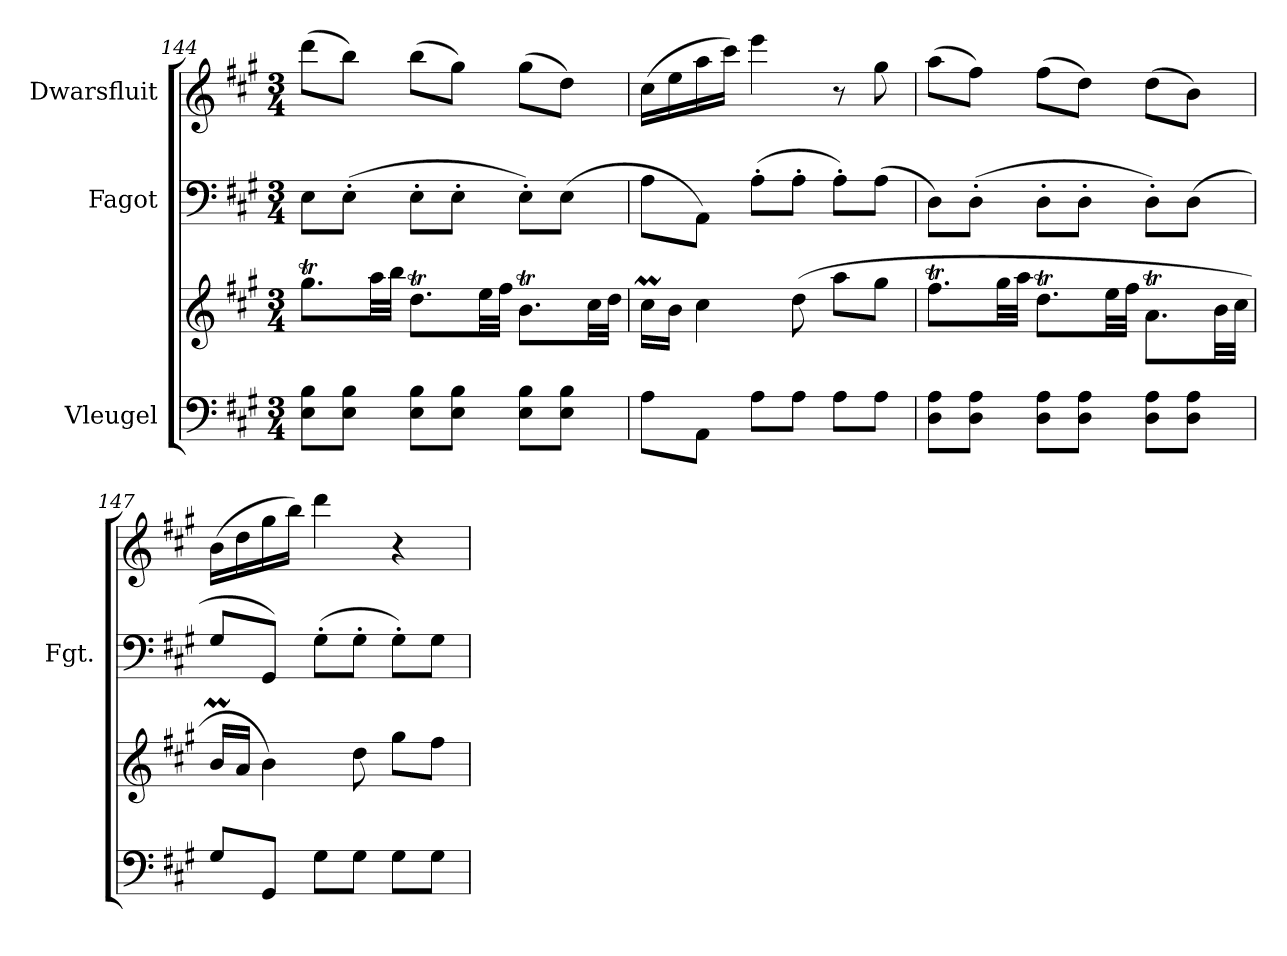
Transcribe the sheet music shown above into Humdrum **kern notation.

**kern	**kern	**kern	**kern
*part3	*part3	*part2	*part1
*staff4	*staff3	*staff2	*staff1
*I"Vleugel	*	*I"Fagot	*I"Dwarsfluit
*	*	*I'Fgt.	*
*clefF4	*clefG2	*clefF4	*clefG2
*k[f#c#g#]	*k[f#c#g#]	*k[f#c#g#]	*k[f#c#g#]
*M3/4	*M3/4	*M3/4	*M3/4
=144	=144	=144	=144
8E\ 8B\L	8.gg#t\L	8E\L	(8ddd\L
8E\ 8B\J	.	(8E'\J	8bb\J)
.	32aa\LL	.	.
.	32bb\JJJ	.	.
8E\ 8B\L	8.ddT\L	8E'\L	(8bb\L
8E\ 8B\J	.	8E'\J	8gg#\J)
.	32ee\LL	.	.
.	32ff#\JJJ	.	.
8E\ 8B\L	8.bT\L	8E'\L)	(8gg#\L
8E\ 8B\J	.	(8E\J	8dd\J)
.	32cc#\LL	.	.
.	32dd\JJJ	.	.
!!LO:LB:g=z
=145	=145	=145	=145
8A\L	16cc#m\LL	8A\L	(16cc#\LL
.	16b\JJ	.	16ee\
8AA\J	4cc#\	8AA\J)	16aa\
.	.	.	16ccc#\JJ)
8A\L	.	(8A'\L	4eee\
8A\J	(8dd\	8A'\J	.
8A\L	8aa\L	8A'\L)	8r
8A\J	8gg#\J	(8A\J	8gg#\
=146	=146	=146	=146
8D\ 8A\L	8.ff#T\L	8D\L)	(8aa\L
8D\ 8A\J	.	(8D'\J	8ff#\J)
.	32gg#\LL	.	.
.	32aa\JJJ	.	.
8D\ 8A\L	8.ddT\L	8D'\L	(8ff#\L
8D\ 8A\J	.	8D'\J	8dd\J)
.	32ee\LL	.	.
.	32ff#\JJJ	.	.
8D\ 8A\L	8.aT\L	8D'\L)	(8dd\L
8D\ 8A\J	.	(8D\J	8b\J)
.	32b\LL	.	.
.	32cc#\JJJ	.	.
=147	=147	=147	=147
8G#/L	16bM/LL	8G#/L	(16b\LL
.	16a/JJ	.	16dd\
8GG#/J	4b\)	8GG#/J)	16gg#\
.	.	.	16bb\JJ)
8G#\L	.	(8G#'\L	4ddd\
8G#\J	8dd\	8G#'\J	.
8G#\L	8gg#\L	8G#'\L)	4r
8G#\J	8ff#\J	8G#\J	.
=	=	=	=
*-	*-	*-	*-
